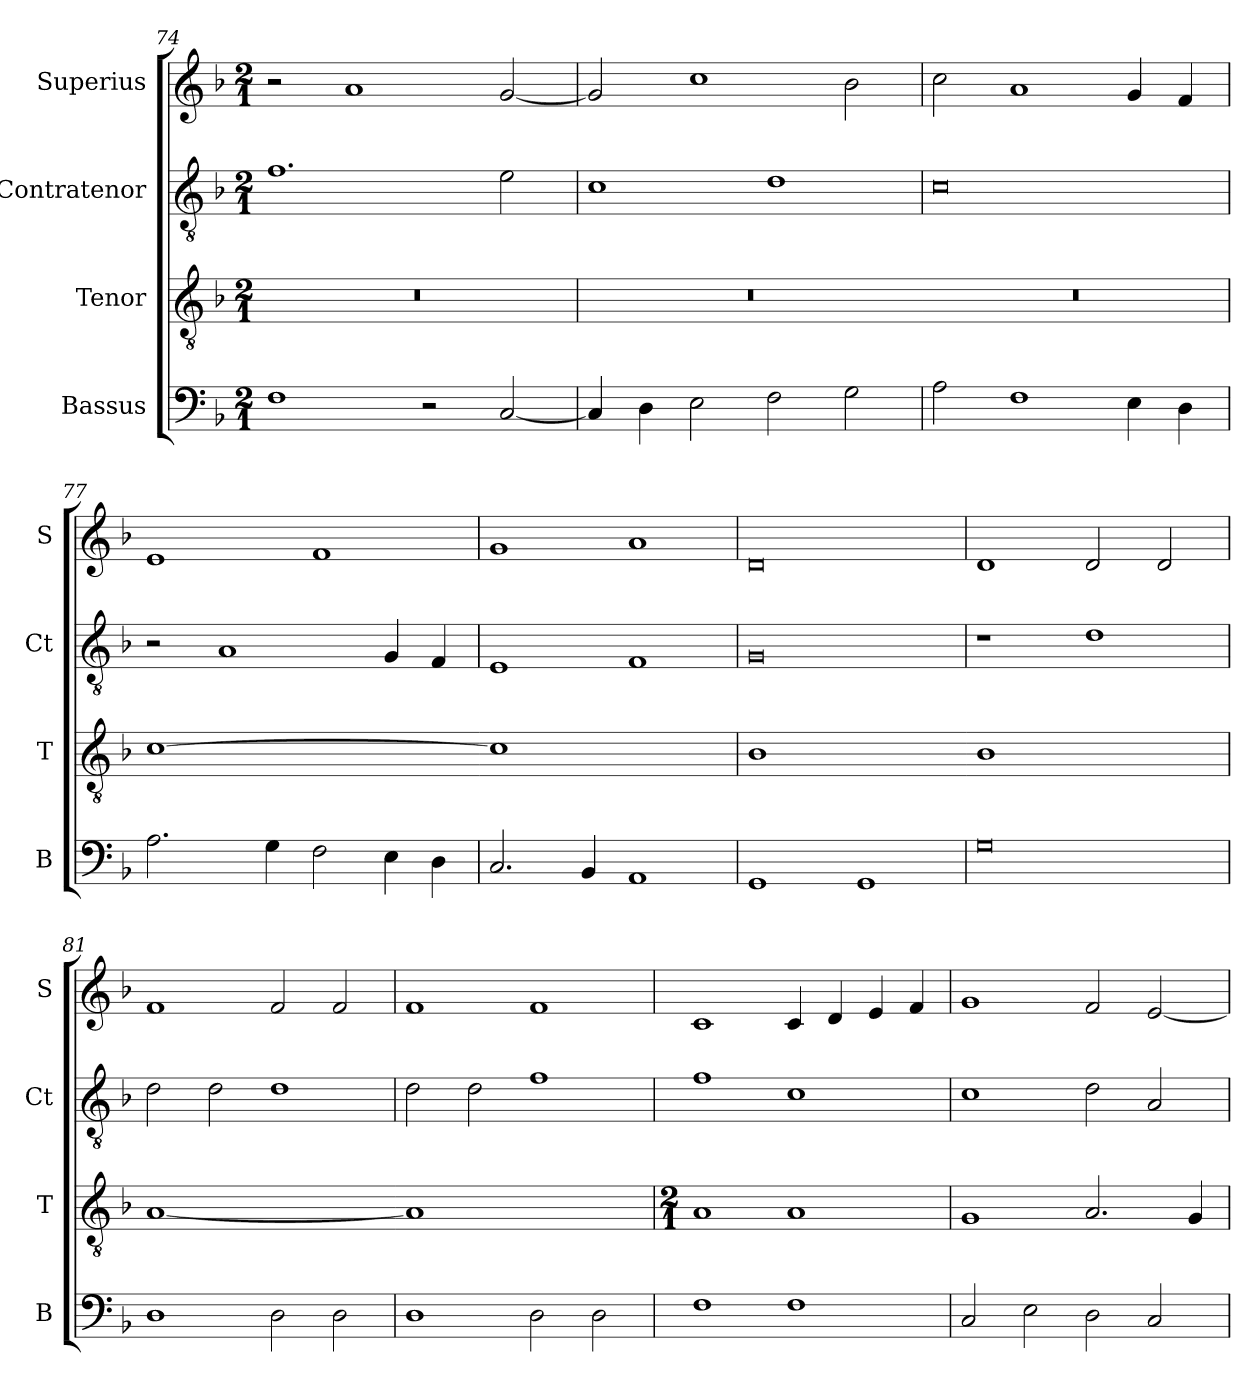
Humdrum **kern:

**kern	**kern	**kern	**kern
*part4	*part3	*part2	*part1
*staff4	*staff3	*staff2	*staff1
*I"Bassus	*I"Tenor	*I"Contratenor	*I"Superius
*I'B	*I'T	*I'Ct	*I'S
*clefF4	*clefGv2	*clefGv2	*clefG2
*k[b-]	*k[b-]	*k[b-]	*k[b-]
*M2/1	*M2/1	*M2/1	*M2/1
=74	=74	=74	=74
!	!LO:N:vis=1	!	!
1F	0r	1.f	2r
.	.	.	1a
2r	.	.	.
[2C	.	2e	[2g
=75	=75	=75	=75
!	!LO:N:vis=1	!	!
4C]	0r	1c	2g]
4D	.	.	.
2E	.	.	1cc
2F	.	1d	.
2G	.	.	2b-
=76	=76-	=76	=76
!	!LO:N:vis=1	!	!
2A	0r	0c	2cc
1F	.	.	1a
4E	.	.	4g
4D	.	.	4f
=77	=77	=77	=77
!	!LO:N:vis=1	!	!
2.A	[0c	2r	1e
.	.	1A	.
4G	.	.	.
2F	.	.	1f
4E	.	4G	.
4D	.	4F	.
=78	=78-	=78	=78
!	!LO:N:vis=1	!	!
2.C	0c]	1E	1g
4BB-	.	.	.
1AA	.	1F	1a
=79	=79	=79	=79
!	!LO:N:vis=1	!	!
1GG	0B-	0G	0d
1GG	.	.	.
=80	=80-	=80	=80
!	!LO:N:vis=1	!	!
0G	0B-	1r	1d
.	.	1d	2d
.	.	.	2d
=81	=81	=81	=81
!	!LO:N:vis=1	!	!
1D	[0A	2d	1f
.	.	2d	.
2D	.	1d	2f
2D	.	.	2f
=82	=82-	=82	=82
!	!LO:N:vis=1	!	!
1D	0A]	2d	1f
.	.	2d	.
2D	.	1f	1f
2D	.	.	.
=83	=83	=83	=83
*	*M2/1	*	*
1F	1A	1f	1c
1F	1A	1c	4c
.	.	.	4d
.	.	.	4e
.	.	.	4f
=84	=84	=84	=84
2C	1G	1c	1g
2E	.	.	.
2D	2.A	2d	2f
2C	.	2A	[2e
.	4G	.	.
=	=	=	=
*-	*-	*-	*-
